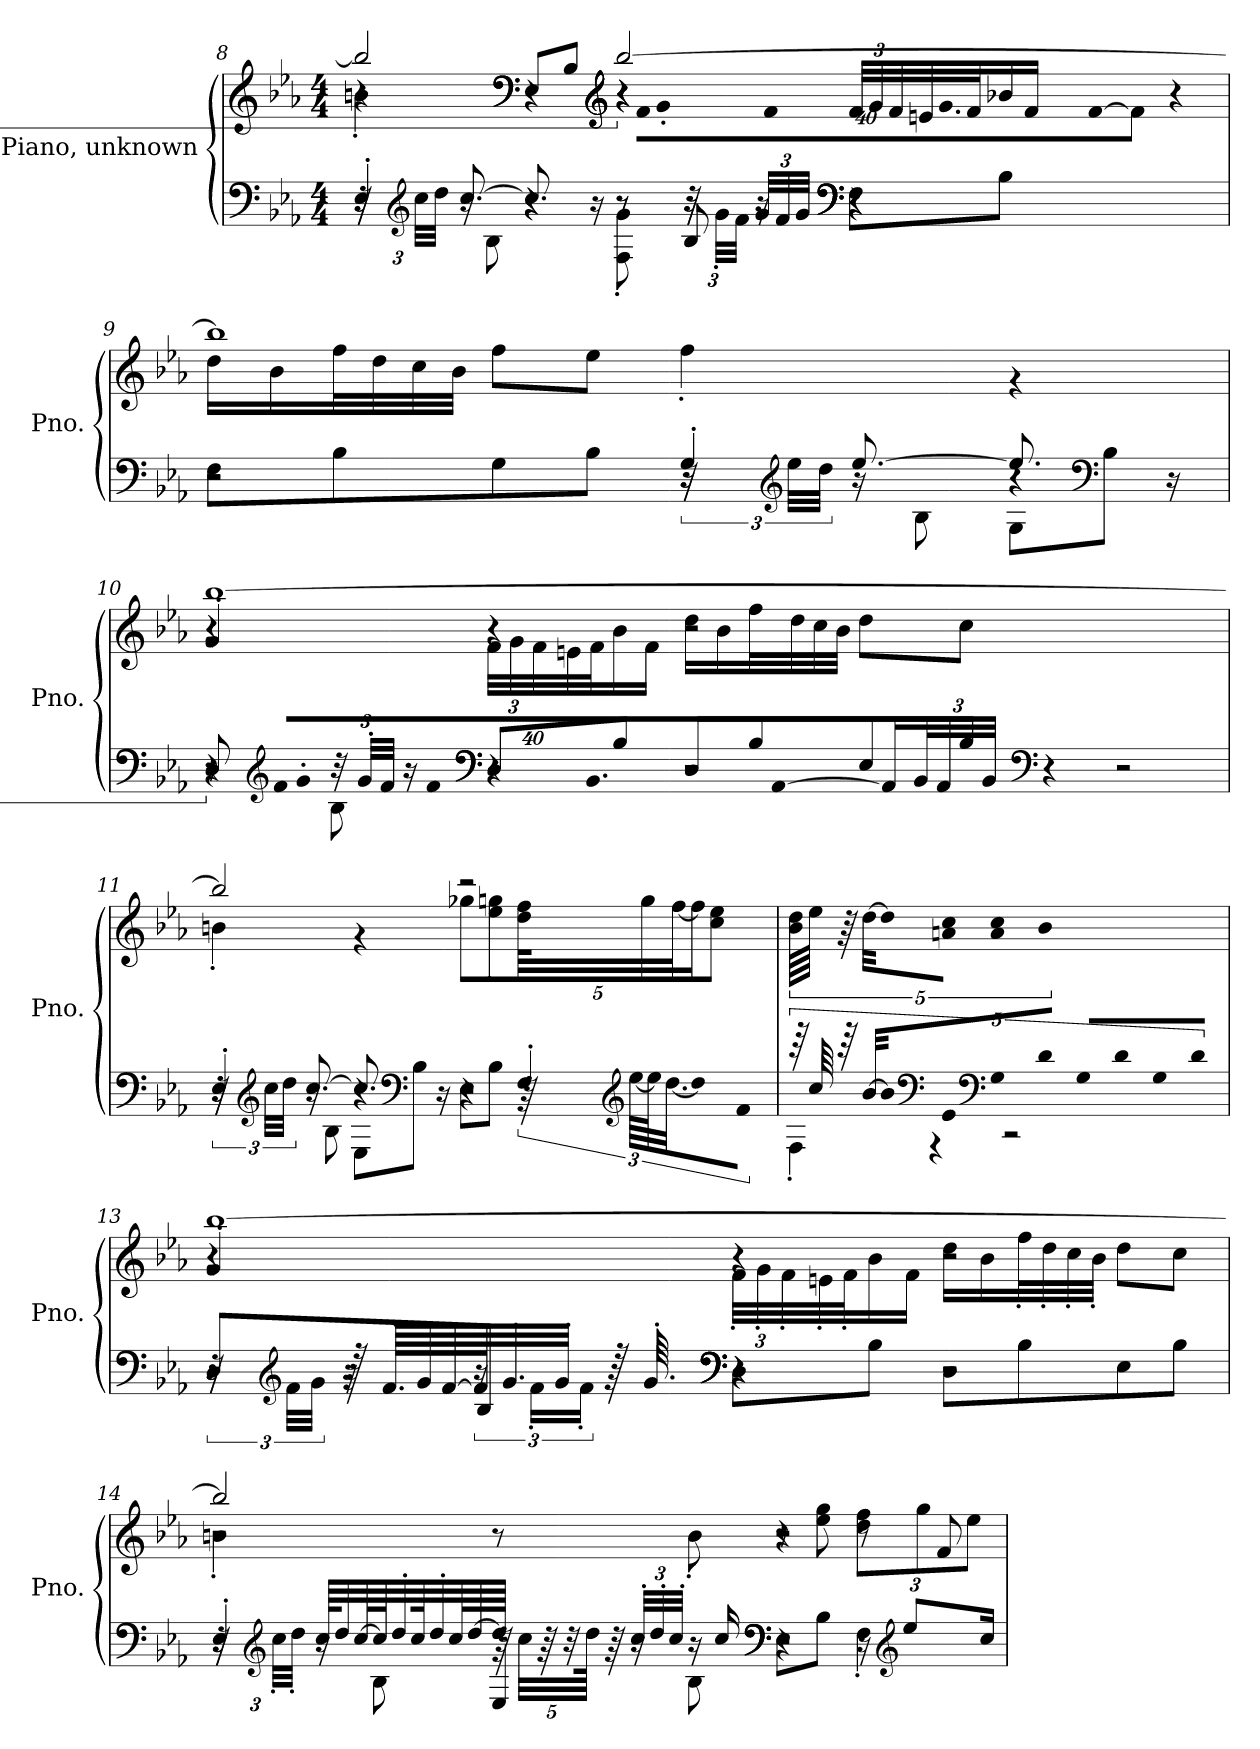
**kern	**kern
*part1	*part1
*staff2	*staff1
*I"Piano, unknown	*
*I'Pno.	*
!!LO:PB:g=z
*clefF4	*clefG2
*k[b-e-a-]	*k[b-e-a-]
*M4/4	*M4/4
=8	=8
*^	*^
*	*^	*	*^
16r	48r	4E-'/	2bb-/]	4bn'\	4r
*clefG2	*	*	*	*	*
.	48cc\LLL	.	.	.	.
.	48dd\JJJ	.	.	.	.
[8.cc/	16r	.	.	.	.
.	8B-\	.	.	.	.
*	*	*	*clefF4	*	*
8.cc/]	4r	4r	.	4r	8E-/L
.	.	.	.	.	8B-/J
16r	.	.	.	.	.
*	*	*	*clefG2	*	*
!	!	!	!	!LO:N:vis=64	!
8r	8F\' 8g\'	8r	[2bb-/	960%17r	4r
!	!	!	!	!LO:N:vis=32	!
.	.	.	.	640%23f\LLL	.
!	!	!	!	!LO:N:vis=64	!
.	.	.	.	960%17g'\L	.
!	!	!	!	!LO:N:vis=64	!
.	.	.	.	960%17f\	.
!	!	!	!	!LO:N:vis=64.	!
.	.	.	.	640%17g\	.
.	.	.	.	1920ryy	.
!	!	!	!	!LO:N:vis=256	!
.	.	.	.	[1920%17f\JJJK	.
16r	48r	8B-/	.	8f\J]	.
.	48g'\LLL	.	.	.	.
.	48f\JJJ	.	.	.	.
*Xbrackettup	*	*	*	*	*
48g/LLL	16r	.	.	.	.
48f/	.	.	.	.	.
48g/JJJ	.	.	.	.	.
*clefF4	*	*	*	*	*
*	*	*	*	*	*Xbrackettup
4r	8F\L	4r	.	4r	48f/LLL
.	.	.	.	.	48g/
.	.	.	.	.	48f/
.	.	.	.	.	32en/
.	.	.	.	.	32f/J
.	8B-\J	.	.	.	16b-X/
.	.	.	.	.	16f/JJ
*	*	*	*	*v	*v
!!LO:LB:g=z
=9	=9	=9	=9	=9
2r	8F\L	2r	1bb-]	16dd\LL
.	.	.	.	16b-\
.	8B-\	.	.	32ff\L
.	.	.	.	32dd\
.	.	.	.	32cc\
.	.	.	.	32b-\JJJ
.	8G\	.	.	8ff\L
.	8B-\J	.	.	8ee-\J
*	*brackettup	*	*	*
16r	48r	4G'/	.	4ff'\
*clefG2	*	*	*	*
.	48ee-\LLL	.	.	.
.	48dd\JJJ	.	.	.
[8.ee-/	16r	.	.	.
.	8B-\	.	.	.
8.ee-/]	8G\L	4r	.	4r
*clefF4	*	*	*	*
.	8B-\J	.	.	.
16r	.	.	.	.
*	*	*	*v	*v
!!LO:LB:g=z
=10	=10	=10	=10
!LO:N:vis=64	!	!	!
*	*	*	*^
*	*	*	*	*^
960%17r	8r	8D/	[1bb-	4r	4g'/
*clefG2	*	*	*	*	*
!LO:N:vis=32	!	!	!	!	!
640%23f/LLL	.	.	.	.	.
!LO:N:vis=64	!	!	!	!	!
960%17g'/L	.	.	.	.	.
!LO:N:vis=64	!	!	!	!	!
960%17f/	.	.	.	.	.
!LO:N:vis=64.	!	!	!	!	!
640%17g/	.	.	.	.	.
1920ryy	.	.	.	.	.
!LO:N:vis=256	!	!	!	!	!
[1920%17f/JJK	.	.	.	.	.
16f/]	8B-\	48r	.	.	.
.	.	48g'/LLL	.	.	.
.	.	48f/JJJ	.	.	.
*Xbrackettup	*	*	*	*	*
48g/L	.	16r	.	.	.
48f/	.	.	.	.	.
48g/JJJ	.	.	.	.	.
*clefF4	*	*	*	*	*
4r	4r	8D/L	.	48f\LLL	4r
.	.	.	.	48g\	.
.	.	.	.	48f\	.
.	.	.	.	32en\	.
.	.	.	.	32f\J	.
.	.	8B-/J	.	16b-\	.
.	.	.	.	16f\JJ	.
2r	2r	8D/L	.	16dd\LL	2r
.	.	.	.	16b-\	.
.	.	8B-/	.	32ff\L	.
.	.	.	.	32dd\	.
.	.	.	.	32cc\	.
.	.	.	.	32b-\JJJ	.
.	.	8E-/	.	8dd\L	.
.	.	8B-/J	.	8cc\J	.
*	*	*	*v	*v	*v
!!LO:LB:g=z
=11	=11	=11	=11
*	*brackettup	*	*
*	*	*	*^
16r	48r	4E-'/	2bb-/]	4bn'\
*clefG2	*	*	*	*
.	48cc\LLL	.	.	.
.	48dd\JJJ	.	.	.
[8.cc/	16r	.	.	.
.	8B-\	.	.	.
8.cc/]	8E-\L	4r	.	4r
*clefF4	*	*	*	*
.	8B-\J	.	.	.
16r	.	.	.	.
2r	8E-\L	4r	2r	8gg-X\L
.	8B-\J	.	.	8ee-\' 8ggn\'
.	96r	4F'/	.	80dd\ 80ff\KLL
*clefG2	*	*	*	*
.	[96ee-\LLLL	.	.	.
.	.	.	.	40gg\
.	96ee-\J]	.	.	.
.	[48.dd\J	.	.	.
.	.	.	.	[40ff\J
.	16dd\J]	.	.	16ff\J]
.	8f\J	.	.	8cc\ 8ee-\J
*	*v	*v	*	*
*	*	*v	*v
=12	=12	=12
*	*	*brackettup
80r	4F'\	80b-\ 80dd\LLLL
80cc/	.	80ee-\JJJJ
80r	.	80r
[40b-/KLL	.	[40dd\KLL
16b-/J]	.	16dd\J]
8e-/	.	8an\ 8cc\J
*clefF4	*	*
8G/	4r	4a\ 4cc\
8d/J	.	.
8G/L	2r	2b-\
8d/	.	.
8G/	.	.
8d/J	.	.
!!LO:LB:g=z
=13	=13	=13
*	*^	*^
*	*	*	*	*^
16r	48r	8D/L	[1bb-	4r	4g'/
*clefG2	*	*	*	*	*
.	48f\LLL	.	.	.	.
.	48g\JJJ	.	.	.	.
128r	16r	.	.	.	.
64.f'/LLLL	.	.	.	.	.
64g/	.	.	.	.	.
[64f/	.	.	.	.	.
64f/J]	24r	8B-/J	.	.	.
32.g'/	.	.	.	.	.
.	24f'\LL	.	.	.	.
32g'/JJJ	.	.	.	.	.
.	24f'\JJ	.	.	.	.
128r	.	.	.	.	.
64.g'/	.	.	.	.	.
*clefF4	*	*	*	*	*
*	*	*	*	*Xbrackettup	*
4r	8D\L	4r	.	48f'\LLL	4r
.	.	.	.	48g'\	.
.	.	.	.	48f'\	.
.	.	.	.	32en'\	.
.	.	.	.	32f'\J	.
.	8B-\J	.	.	16b-\	.
.	.	.	.	16f\JJ	.
2r	8D\L	2r	.	16dd\LL	2r
.	.	.	.	16b-\	.
.	8B-\	.	.	32ff'\L	.
.	.	.	.	32dd'\	.
.	.	.	.	32cc'\	.
.	.	.	.	32b-'\JJJ	.
.	8E-\	.	.	8dd\L	.
.	8B-\J	.	.	8cc\J	.
!!LO:LB:g=z	!!	!!
=14	=14	=14	=14	=14	=14
16r	48r	4E-'/	2bb-/]	4bn'\	2r
*clefG2	*	*	*	*	*
.	48cc'\LLL	.	.	.	.
.	48dd'\JJJ	.	.	.	.
64cc/KLLL	16r	.	.	.	.
32dd/	.	.	.	.	.
[64cc/L	.	.	.	.	.
64cc/J]	8B-\	.	.	.	.
32dd'/	.	.	.	.	.
64cc/K	.	.	.	.	.
32dd'/	.	.	.	.	.
64cc/L	.	.	.	.	.
[64dd/	.	.	.	.	.
64dd/JJJJ]	80r	4E-'/	.	8r	.
.	40cc\LLL	.	.	.	.
64r	.	.	.	.	.
32r	.	.	.	.	.
.	80dd\JJJk	.	.	.	.
.	80r	.	.	.	.
*Xbrackettup	*	*	*	*	*
48cc'/LLL	16r	.	.	.	.
48dd'/	.	.	.	.	.
48cc'/JJJ	.	.	.	.	.
16r	8B-\	.	.	8b'\	.
16cc/	.	.	.	.	.
*clefF4	*	*	*	*	*
4r	8E-\L	2r	2r	8r	4r
.	8B-\J	.	.	8ee-\ 8gg\	.
16r	4F'\	.	.	12dd\ 12ff\L	8r
*clefG2	*	*	*	*	*
8ee-/L	.	.	.	.	.
.	.	.	.	12gg\	.
.	.	.	.	.	8f/
.	.	.	.	12ee-\J	.
16cc/Jk	.	.	.	.	.
*v	*v	*v	*	*	*
*	*v	*v	*v
=	=
*-	*-
